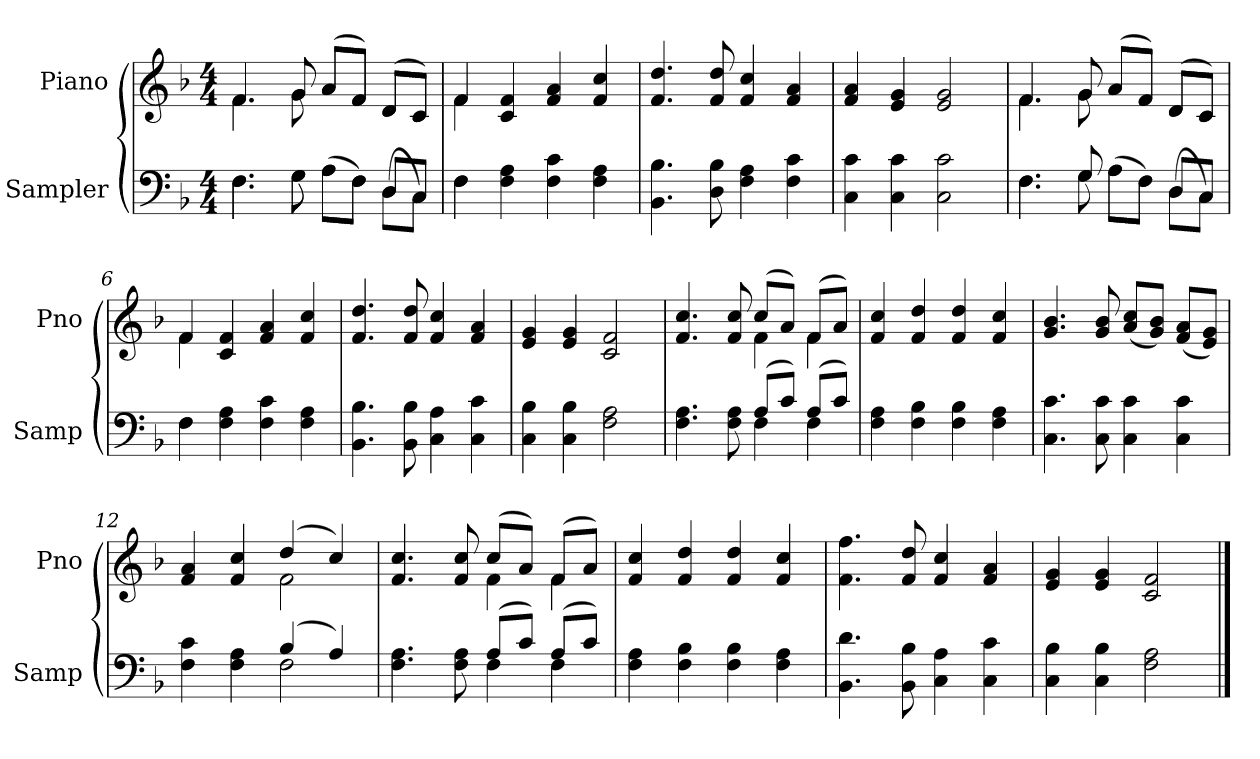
**kern	**kern
*part2	*part1
*staff2	*staff1
*I"Sampler	*I"Piano
*I'Samp	*I'Pno
*clefF4	*clefG2
*k[b-]	*k[b-]
*F:	*F:
*M4/4	*M4/4
=1	=1
*^	*^
4.F\	4.F	4.f/	4.f
8G\	8G	8g/	8g
(8A\L	8A\L	(8a/L	8a/L
8F\J)	8F\J	8f/J)	8f/J
(8D\L	8D/L	(8d/L	8d/L
8C\J)	8C/J	8c/J)	8c/J
=2	=2	=2	=2
4F\	4F	4f/	4f
4F 4A	2.ryy	4c 4f	2.ryy
4F 4c	.	4f 4a	.
4F 4A	.	4f 4cc	.
*v	*v	*	*
*	*v	*v
=3	=3
4.BB- 4.B-	4.f 4.dd
8D 8B-	8f 8dd
4F 4A	4f 4cc
4F 4c	4f 4a
=4	=4
4C 4c	4f 4a
4C 4c	4e 4g
2C 2c	2e 2g
=5	=5
*^	*^
4.F\	4.F	4.f/	4.f
8G/	8G	8g/	8g
(8A\L	8A\L	(8a/L	8a/L
8F\J)	8F\J	8f/J)	8f/J
(8D\L	8D/L	(8d/L	8d/L
8C\J)	8C/J	8c/J)	8c/J
=6	=6	=6	=6
4F\	4F	4f/	4f
4F 4A	2.ryy	4c 4f	2.ryy
4F 4c	.	4f 4a	.
4F 4A	.	4f 4cc	.
*v	*v	*	*
*	*v	*v
=7	=7
4.BB- 4.B-	4.f 4.dd
8BB- 8B-	8f 8dd
4C 4A	4f 4cc
4C 4c	4f 4a
=8	=8
4C 4B-	4e 4g
4C 4B-	4e 4g
2F 2A	2c 2f
=9	=9
*^	*^
4.F 4.A	2ryy	4.f 4.cc	2ryy
8F 8A	.	8f 8cc	.
(8A/L	4F	(8cc/L	4f
8c/J)	.	8a/J)	.
(8A/L	4F	(8f/L	4f
8c/J)	.	8a/J)	.
*v	*v	*	*
*	*v	*v
=10	=10
4F 4A	4f 4cc
4F 4B-	4f 4dd
4F 4B-	4f 4dd
4F 4A	4f 4cc
=11	=11
4.C 4.c	4.g 4.b-
8C 8c	8g 8b-
4C 4c	(8a/ 8cc/L
.	8g/ 8b-/J)
4C 4c	(8f/ 8a/L
.	8e/ 8g/J)
=12	=12
*^	*^
4F 4c	2ryy	4f 4a	2ryy
4F 4A	.	4f 4cc	.
(4B-/	2F	(4dd/	2f
4A/)	.	4cc/)	.
=13	=13	=13	=13
4.F 4.A	2ryy	4.f 4.cc	2ryy
8F 8A	.	8f 8cc	.
(8A/L	4F	(8cc/L	4f
8c/J)	.	8a/J)	.
(8A/L	4F	(8f/L	4f
8c/J)	.	8a/J)	.
*v	*v	*	*
*	*v	*v
=14	=14
4F 4A	4f 4cc
4F 4B-	4f 4dd
4F 4B-	4f 4dd
4F 4A	4f 4cc
=15	=15
4.BB- 4.d	4.f 4.ff
8BB- 8B-	8f 8dd
4C 4A	4f 4cc
4C 4c	4f 4a
=16	=16
4C 4B-	4e 4g
4C 4B-	4e 4g
2F 2A	2c 2f
==	==
*-	*-
